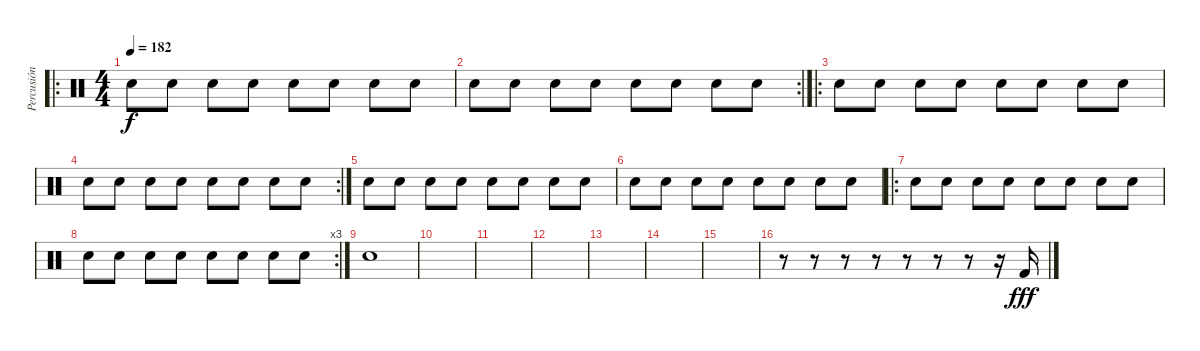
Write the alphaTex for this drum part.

\track ("Percusión" "Percusión") {instrument percussion}
\staff {score}
\articulation defaults
\ro
\ts (4 4)
\tempo 182
\clef neutral
\ks c "Electric Snare (hit)".8{dy f volume 7} "Electric Snare (hit)".8 "Electric Snare (hit)".8 "Electric Snare (hit)".8 "Electric Snare (hit)".8 "Electric Snare (hit)".8 "Electric Snare (hit)".8 "Electric Snare (hit)".8
|
\rc 2 "Electric Snare (hit)".8 "Electric Snare (hit)".8 "Electric Snare (hit)".8 "Electric Snare (hit)".8 "Electric Snare (hit)".8 "Electric Snare (hit)".8 "Electric Snare (hit)".8 "Electric Snare (hit)".8
|
\ro "Electric Snare (hit)".8{volume 10} "Electric Snare (hit)".8 "Electric Snare (hit)".8 "Electric Snare (hit)".8 "Electric Snare (hit)".8 "Electric Snare (hit)".8 "Electric Snare (hit)".8 "Electric Snare (hit)".8
|
\rc 2 "Electric Snare (hit)".8 "Electric Snare (hit)".8 "Electric Snare (hit)".8 "Electric Snare (hit)".8 "Electric Snare (hit)".8 "Electric Snare (hit)".8 "Electric Snare (hit)".8 "Electric Snare (hit)".8
|
"Electric Snare (hit)".8{volume 12} "Electric Snare (hit)".8 "Electric Snare (hit)".8 "Electric Snare (hit)".8 "Electric Snare (hit)".8 "Electric Snare (hit)".8 "Electric Snare (hit)".8 "Electric Snare (hit)".8 |
"Electric Snare (hit)".8 "Electric Snare (hit)".8 "Electric Snare (hit)".8 "Electric Snare (hit)".8 "Electric Snare (hit)".8 "Electric Snare (hit)".8 "Electric Snare (hit)".8 "Electric Snare (hit)".8 |
\ro "Electric Snare (hit)".8{volume 16} "Electric Snare (hit)".8 "Electric Snare (hit)".8 "Electric Snare (hit)".8 "Electric Snare (hit)".8 "Electric Snare (hit)".8 "Electric Snare (hit)".8 "Electric Snare (hit)".8
|
\rc 3 "Electric Snare (hit)".8 "Electric Snare (hit)".8 "Electric Snare (hit)".8 "Electric Snare (hit)".8 "Electric Snare (hit)".8 "Electric Snare (hit)".8 "Electric Snare (hit)".8 "Electric Snare (hit)".8
|
"Electric Snare (hit)".1 |
|
|
|
|
|
|
r.8 r.8 r.8 r.8 r.8 r.8 r.8 r.16 "Kick (hit) 2".16{dy fff}
